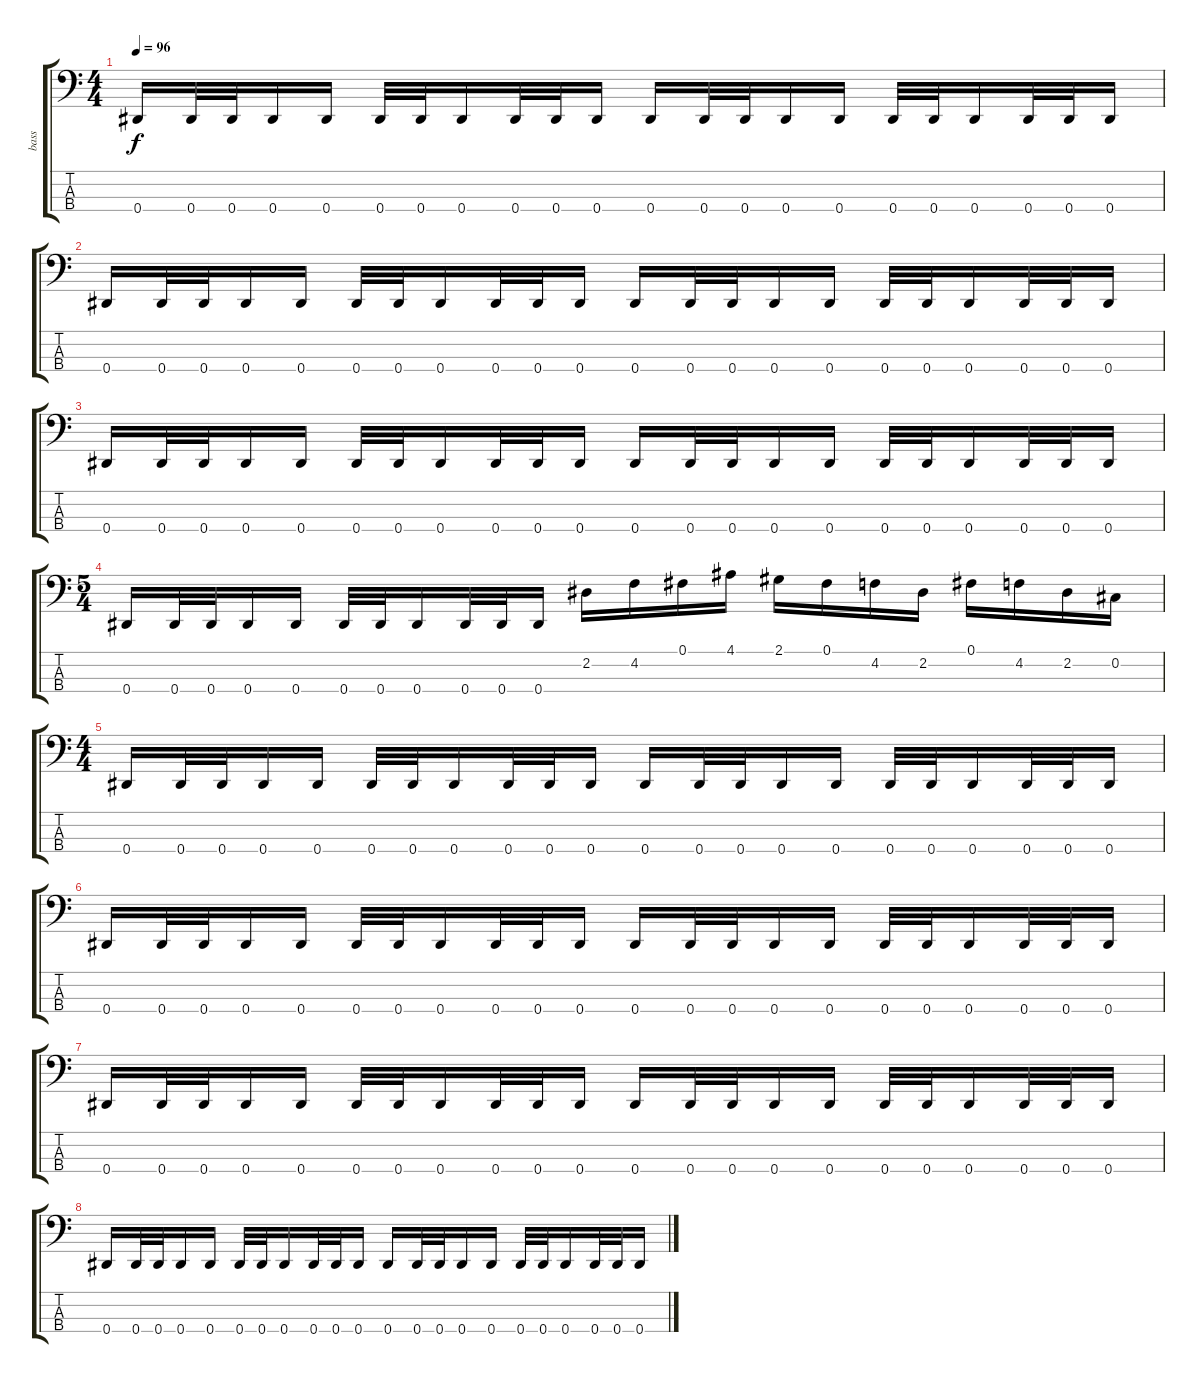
\track ("bass" "bass") {instrument electricbasspick}
\staff {score tabs}
\tuning (Gb2 Db2 Ab1 Eb1) {hide}
\ts (4 4)
\tempo 96
\clef f4
\ks c
0.4.16{dy f} 0.4.32 0.4.32 0.4.16 0.4.16 0.4.32 0.4.32 0.4.16 0.4.32 0.4.32 0.4.16 0.4.16 0.4.32 0.4.32 0.4.16 0.4.16 0.4.32 0.4.32 0.4.16 0.4.32 0.4.32 0.4.16 |
0.4.16 0.4.32 0.4.32 0.4.16 0.4.16 0.4.32 0.4.32 0.4.16 0.4.32 0.4.32 0.4.16 0.4.16 0.4.32 0.4.32 0.4.16 0.4.16 0.4.32 0.4.32 0.4.16 0.4.32 0.4.32 0.4.16 |
0.4.16 0.4.32 0.4.32 0.4.16 0.4.16 0.4.32 0.4.32 0.4.16 0.4.32 0.4.32 0.4.16 0.4.16 0.4.32 0.4.32 0.4.16 0.4.16 0.4.32 0.4.32 0.4.16 0.4.32 0.4.32 0.4.16 |
\ts (5 4)
0.4.16 0.4.32 0.4.32 0.4.16 0.4.16 0.4.32 0.4.32 0.4.16 0.4.32 0.4.32 0.4.16 2.2.16 4.2.16 0.1.16 4.1.16 2.1.16 0.1.16 4.2.16 2.2.16 0.1.16 4.2.16 2.2.16 0.2.16 |
\ts (4 4)
0.4.16 0.4.32 0.4.32 0.4.16 0.4.16 0.4.32 0.4.32 0.4.16 0.4.32 0.4.32 0.4.16 0.4.16 0.4.32 0.4.32 0.4.16 0.4.16 0.4.32 0.4.32 0.4.16 0.4.32 0.4.32 0.4.16 |
0.4.16 0.4.32 0.4.32 0.4.16 0.4.16 0.4.32 0.4.32 0.4.16 0.4.32 0.4.32 0.4.16 0.4.16 0.4.32 0.4.32 0.4.16 0.4.16 0.4.32 0.4.32 0.4.16 0.4.32 0.4.32 0.4.16 |
0.4.16 0.4.32 0.4.32 0.4.16 0.4.16 0.4.32 0.4.32 0.4.16 0.4.32 0.4.32 0.4.16 0.4.16 0.4.32 0.4.32 0.4.16 0.4.16 0.4.32 0.4.32 0.4.16 0.4.32 0.4.32 0.4.16 |
0.4.16 0.4.32 0.4.32 0.4.16 0.4.16 0.4.32 0.4.32 0.4.16 0.4.32 0.4.32 0.4.16 0.4.16 0.4.32 0.4.32 0.4.16 0.4.16 0.4.32 0.4.32 0.4.16 0.4.32 0.4.32 0.4.16
